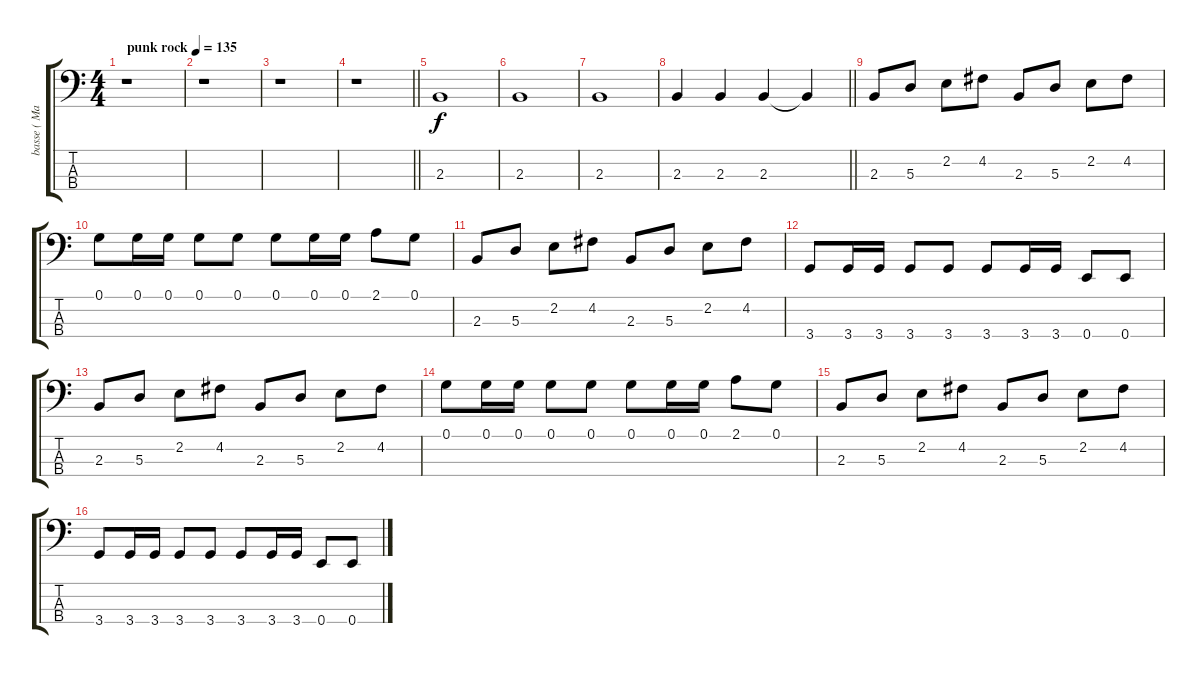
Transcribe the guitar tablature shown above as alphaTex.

\track ("basse ( Maxime )" "basse ( Ma") {instrument electricbasspick}
\staff {score tabs}
\tuning (G2 D2 A1 E1) {hide}
\ts (4 4)
\tempo (135 "punk rock")
\clef f4
\ks c
r.1{dy f instrument electricbasspick} |
r.1 |
r.1 |
\barLineRight lightlight
r.1 |
2.3.1 |
2.3.1 |
2.3.1 |
\barLineRight lightlight
2.3.4 2.3.4 2.3.4 2.3{t}.4 |
2.3.8 5.3.8 2.2.8 4.2.8 2.3.8 5.3.8 2.2.8 4.2.8 |
0.1.8 0.1.16 0.1.16 0.1.8 0.1.8 0.1.8 0.1.16 0.1.16 2.1.8 0.1.8 |
2.3.8 5.3.8 2.2.8 4.2.8 2.3.8 5.3.8 2.2.8 4.2.8 |
3.4.8 3.4.16 3.4.16 3.4.8 3.4.8 3.4.8 3.4.16 3.4.16 0.4.8 0.4.8 |
2.3.8 5.3.8 2.2.8 4.2.8 2.3.8 5.3.8 2.2.8 4.2.8 |
0.1.8 0.1.16 0.1.16 0.1.8 0.1.8 0.1.8 0.1.16 0.1.16 2.1.8 0.1.8 |
2.3.8 5.3.8 2.2.8 4.2.8 2.3.8 5.3.8 2.2.8 4.2.8 |
3.4.8 3.4.16 3.4.16 3.4.8 3.4.8 3.4.8 3.4.16 3.4.16 0.4.8 0.4.8
